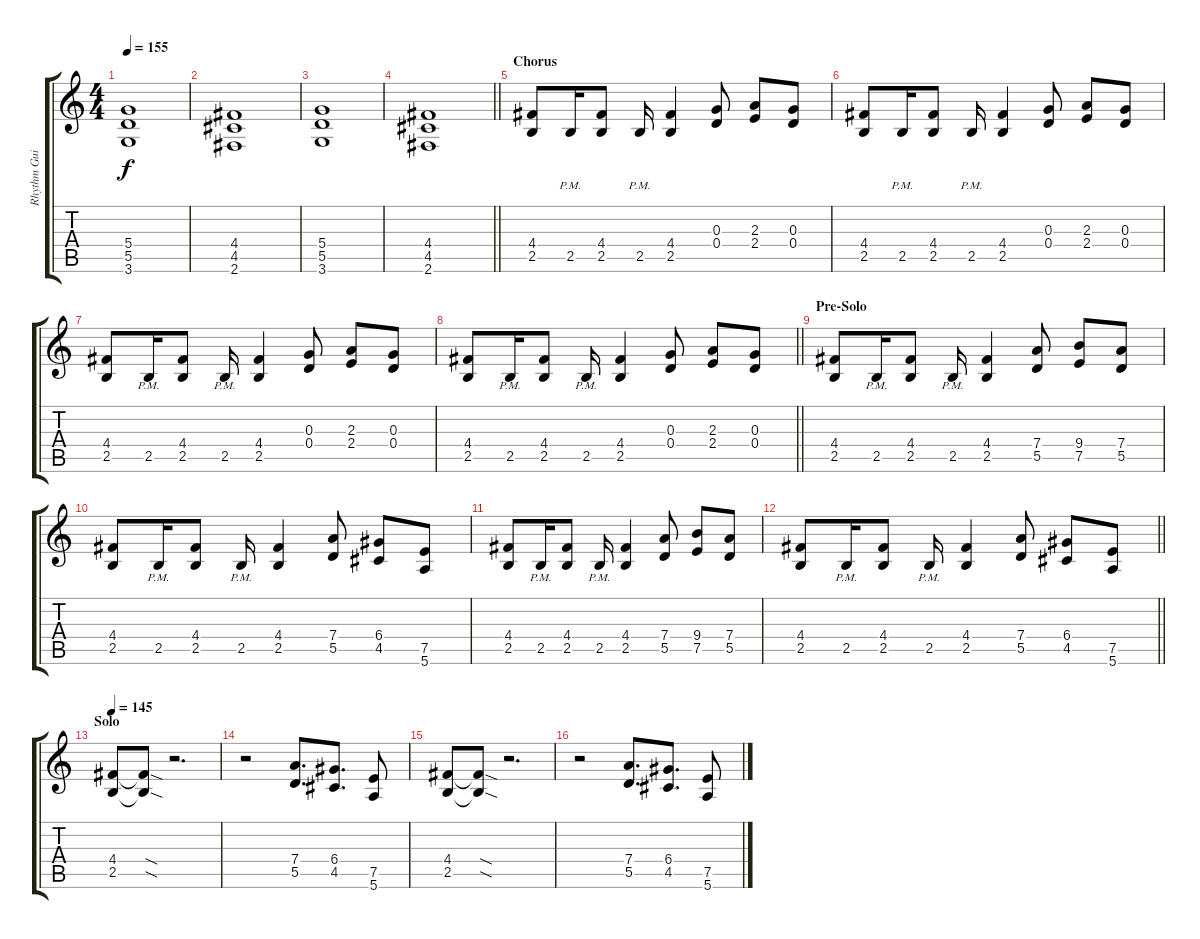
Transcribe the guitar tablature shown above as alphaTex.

\track ("Rhythm Guitar" "Rhythm Gui") {instrument distortionguitar}
\staff {score tabs}
\tuning (E4 B3 G3 D3 A2 E2) {hide}
\ts (4 4)
\tempo 155
\clef g2
\ks c
(5.4 5.5 3.6).1{dy f} |
(4.4 4.5 2.6).1 |
(5.4 5.5 3.6).1 |
\barLineRight lightlight
(4.4 4.5 2.6).1 |
\section ("" "Chorus")
(4.4 2.5).8 2.5{pm}.16 (4.4 2.5).8 2.5{pm}.16 (4.4 2.5).4 (0.3 0.4).8 (2.3 2.4).8 (0.3 0.4).8 |
(4.4 2.5).8 2.5{pm}.16 (4.4 2.5).8 2.5{pm}.16 (4.4 2.5).4 (0.3 0.4).8 (2.3 2.4).8 (0.3 0.4).8 |
(4.4 2.5).8 2.5{pm}.16 (4.4 2.5).8 2.5{pm}.16 (4.4 2.5).4 (0.3 0.4).8 (2.3 2.4).8 (0.3 0.4).8 |
\barLineRight lightlight
(4.4 2.5).8 2.5{pm}.16 (4.4 2.5).8 2.5{pm}.16 (4.4 2.5).4 (0.3 0.4).8 (2.3 2.4).8 (0.3 0.4).8 |
\section ("" "Pre-Solo")
(4.4 2.5).8 2.5{pm}.16 (4.4 2.5).8 2.5{pm}.16 (4.4 2.5).4 (7.4 5.5).8 (9.4 7.5).8 (7.4 5.5).8 |
(4.4 2.5).8 2.5{pm}.16 (4.4 2.5).8 2.5{pm}.16 (4.4 2.5).4 (7.4 5.5).8 (6.4 4.5).8 (7.5 5.6).8 |
(4.4 2.5).8 2.5{pm}.16 (4.4 2.5).8 2.5{pm}.16 (4.4 2.5).4 (7.4 5.5).8 (9.4 7.5).8 (7.4 5.5).8 |
\barLineRight lightlight
(4.4 2.5).8 2.5{pm}.16 (4.4 2.5).8 2.5{pm}.16 (4.4 2.5).4 (7.4 5.5).8 (6.4 4.5).8 (7.5 5.6).8 |
\section ("" "Solo")
\tempo 145
(4.4 2.5).8 (4.4{sod t} 2.5{sod t}).8 r.2{d} |
r.2 (7.4 5.5).8{d} (6.4 4.5).8{d} (7.5 5.6).8 |
(4.4 2.5).8 (4.4{sod t} 2.5{sod t}).8 r.2{d} |
r.2 (7.4 5.5).8{d} (6.4 4.5).8{d} (7.5 5.6).8
